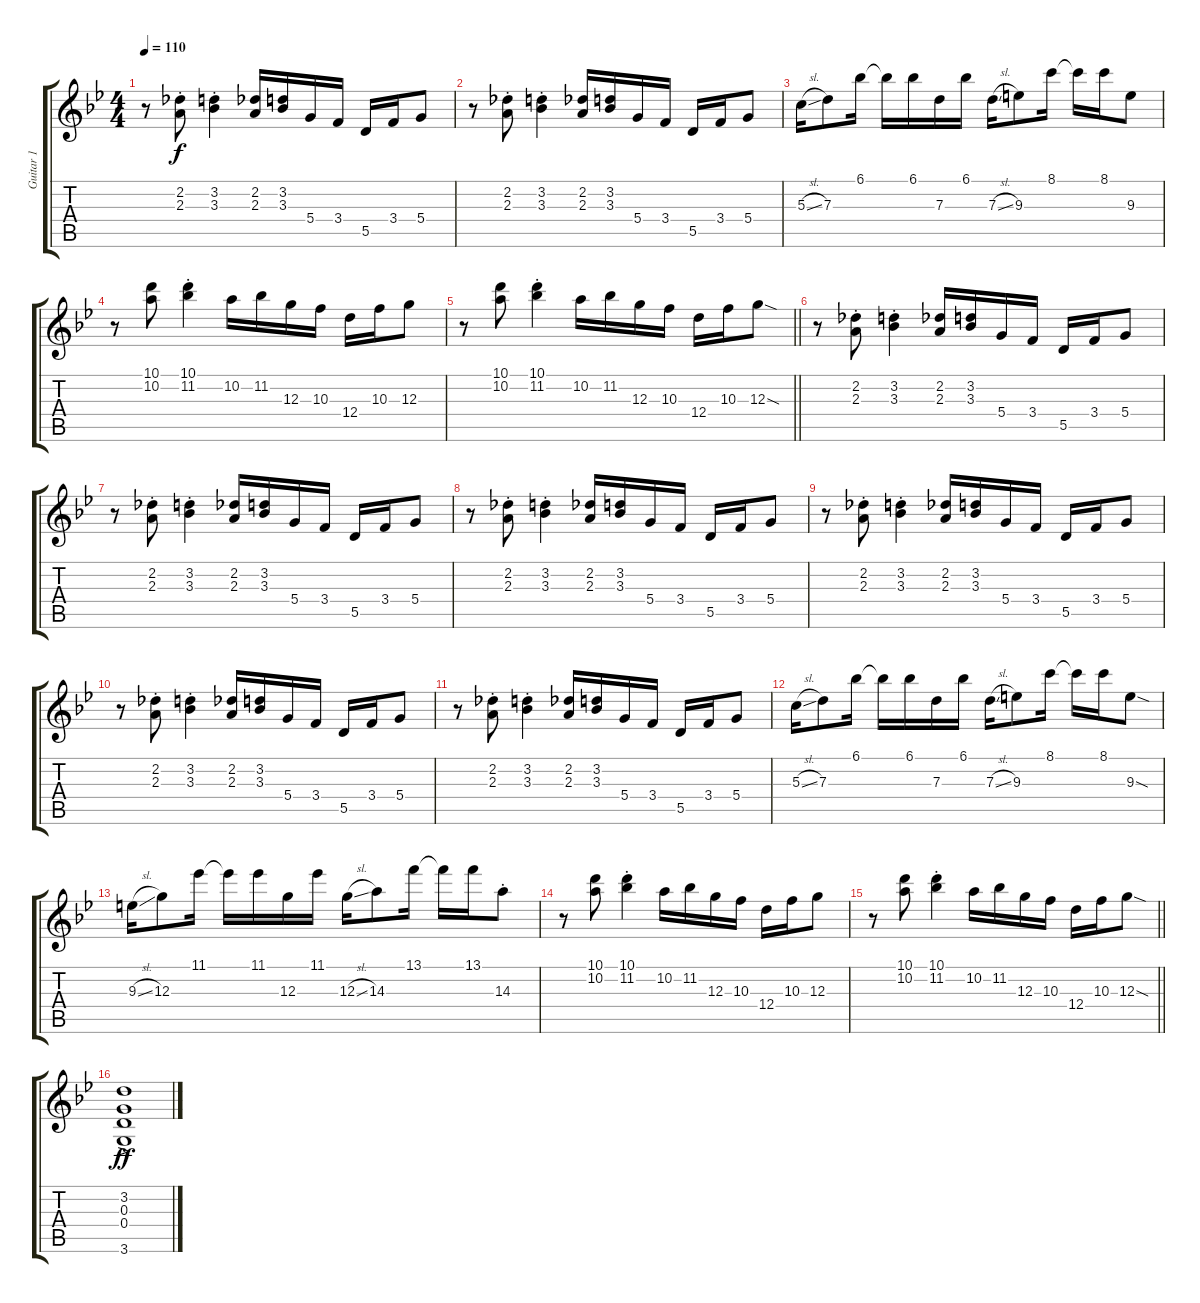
\track ("Guitar 1" "Guitar 1") {instrument overdrivenguitar}
\staff {score tabs}
\tuning (E4 B3 G3 D3 A2 E2) {hide}
\ts (4 4)
\tempo 110
\clef g2
\ks bb
r.8{dy f} (2.2{st} 2.3{st}).8 (3.2{st} 3.3{st}).4 (2.2 2.3).16 (3.2 3.3).16 5.4.16 3.4.16 5.5.16 3.4.16 5.4.8 |
r.8 (2.2{st} 2.3{st}).8 (3.2{st} 3.3{st}).4 (2.2 2.3).16 (3.2 3.3).16 5.4.16 3.4.16 5.5.16 3.4.16 5.4.8 |
5.3{sl}.16 7.3.8 6.1.16 6.1{t}.16 6.1.16 7.3.16 6.1.16 7.3{sl}.16 9.3.8 8.1.16 8.1{t}.16 8.1.16 9.3.8 |
r.8 (10.1 10.2).8 (10.1{st} 11.2{st}).4 10.2.16 11.2.16 12.3.16 10.3.16 12.4.16 10.3.16 12.3.8 |
\barLineRight lightlight
r.8 (10.1 10.2).8 (10.1{st} 11.2{st}).4 10.2.16 11.2.16 12.3.16 10.3.16 12.4.16 10.3.16 12.3{sod}.8 |
r.8 (2.2{st} 2.3{st}).8 (3.2{st} 3.3{st}).4 (2.2 2.3).16 (3.2 3.3).16 5.4.16 3.4.16 5.5.16 3.4.16 5.4.8 |
r.8 (2.2{st} 2.3{st}).8 (3.2{st} 3.3{st}).4 (2.2 2.3).16 (3.2 3.3).16 5.4.16 3.4.16 5.5.16 3.4.16 5.4.8 |
r.8 (2.2{st} 2.3{st}).8 (3.2{st} 3.3{st}).4 (2.2 2.3).16 (3.2 3.3).16 5.4.16 3.4.16 5.5.16 3.4.16 5.4.8 |
r.8 (2.2{st} 2.3{st}).8 (3.2{st} 3.3{st}).4 (2.2 2.3).16 (3.2 3.3).16 5.4.16 3.4.16 5.5.16 3.4.16 5.4.8 |
r.8 (2.2{st} 2.3{st}).8 (3.2{st} 3.3{st}).4 (2.2 2.3).16 (3.2 3.3).16 5.4.16 3.4.16 5.5.16 3.4.16 5.4.8 |
r.8 (2.2{st} 2.3{st}).8 (3.2{st} 3.3{st}).4 (2.2 2.3).16 (3.2 3.3).16 5.4.16 3.4.16 5.5.16 3.4.16 5.4.8 |
5.3{sl}.16 7.3.8 6.1.16 6.1{t}.16 6.1.16 7.3.16 6.1.16 7.3{sl}.16 9.3.8 8.1.16 8.1{t}.16 8.1.16 9.3{sod}.8 |
9.3{sl}.16 12.3.8 11.1.16 11.1{t}.16 11.1.16 12.3.16 11.1.16 12.3{sl}.16 14.3.8 13.1.16 13.1{t}.16 13.1.16 14.3{st}.8 |
r.8 (10.1 10.2).8 (10.1{st} 11.2{st}).4 10.2.16 11.2.16 12.3.16 10.3.16 12.4.16 10.3.16 12.3.8 |
\barLineRight lightlight
r.8 (10.1 10.2).8 (10.1{st} 11.2{st}).4 10.2.16 11.2.16 12.3.16 10.3.16 12.4.16 10.3.16 12.3{sod}.8 |
(3.2{ac} 0.3{ac} 0.4{ac} 3.6{ac}).1{dy ff}
